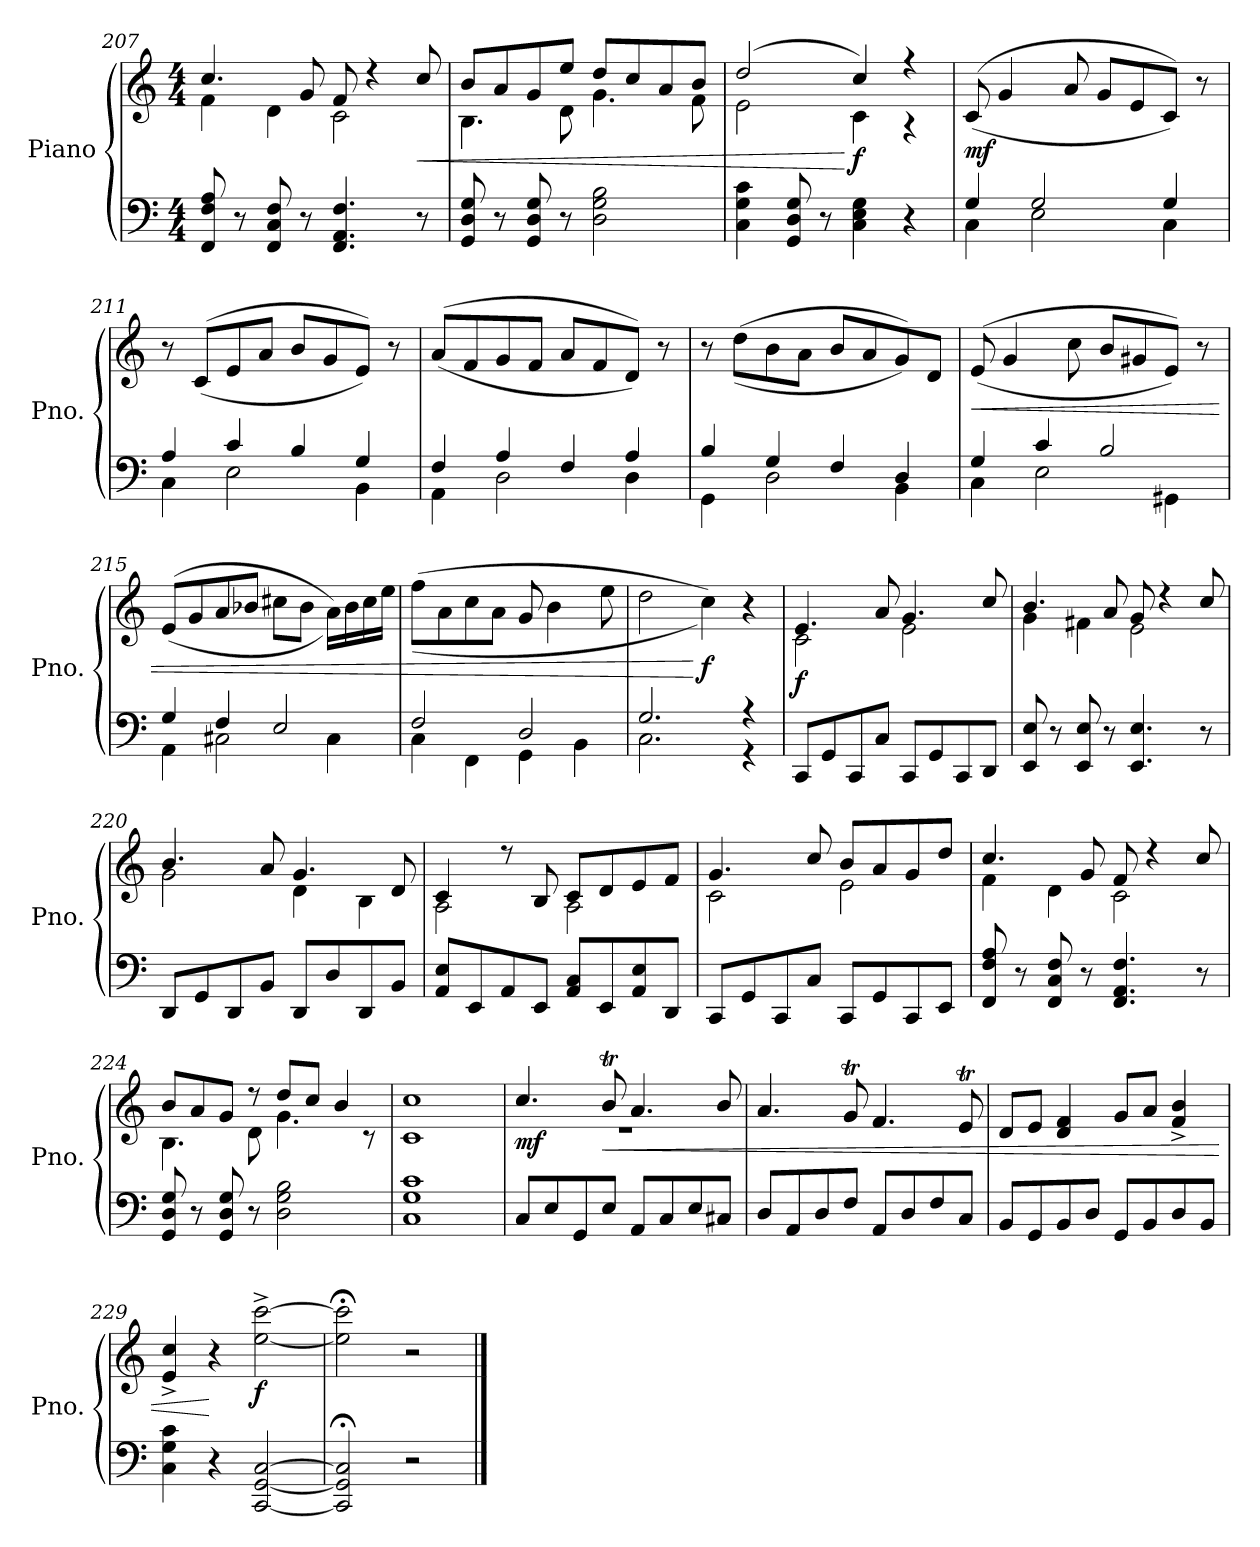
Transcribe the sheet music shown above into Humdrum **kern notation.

**kern	**kern	**dynam
*part1	*part1	*part1
*staff2	*staff1	*staff1/2
*I"Piano	*	*
*I'Pno.	*	*
*clefF4	*clefG2	*
*k[]	*k[]	*
*M4/4	*M4/4	*
=207	=207	=207
*	*^	*
8FF/ 8F/ 8A/	4.cc/	4f\	.
8r	.	.	.
8FF/ 8C/ 8F/	.	4d\	.
8r	8g/	.	.
4.FF/ 4.AA/ 4.F/	8f/	2c\	.
.	4r	.	.
!	!	!	!LO:HP:b
8r	8cc/	.	<
=208	=208	=208	=208
8GG/ 8D/ 8G/	8b/L	4.B\	.
8r	8a/	.	.
8GG/ 8D/ 8G/	8g/	.	.
8r	8ee/J	8d\	.
2D\ 2G\ 2B\	8dd/L	4.g\	.
.	8cc/	.	.
.	8a/	.	.
.	8b/J	8f\	.
=209	=209	=209	=209
4C\ 4G\ 4c\	(>2dd/	2e\	.
8GG/ 8D/ 8G/	.	.	.
8r	.	.	.
!	!	!	!LO:DY:n=1:b
4C\ 4E\ 4G\	4cc/)	4c\	[ f
4r	4r	4r	.
!!LO:LB:g=z
=210	=210	=210	=210
*^	*	*	*
!	!	!	!	!LO:DY:b
*	*	*v	*v	*
4G/	4C\	(<(<8c/	mf
.	.	4g/	.
2G/	2E\	.	.
.	.	8a/	.
.	.	8g/L	.
.	.	8e/	.
4G/	4C\	8c/J))	.
.	.	8r	.
=211	=211	=211	=211
4A/	4C\	8r	.
.	.	(<(<8c/L	.
4c/	2E\	8e/	.
.	.	8a/J	.
4B/	.	8b/L	.
.	.	8g/	.
4G/	4BB\	8e/J))	.
.	.	8r	.
=212	=212	=212	=212
4F/	4AA\	(<(<8a/L	.
.	.	8f/	.
4A/	2D\	8g/	.
.	.	8f/J	.
4F/	.	8a/L	.
.	.	8f/	.
4A/	4D\	8d/J))	.
.	.	8r	.
=213	=213	=213	=213
4B/	4GG\	8r	.
.	.	(>(>8dd\L	.
4G/	2D\	8b\	.
.	.	8a\J	.
4F/	.	8b/L	.
.	.	8a/	.
4D/	4BB\	8g/))	.
.	.	8d/J	.
!!LO:LB:g=z
=214	=214	=214	=214
!	!	!	!LO:HP:b
4G/	4C\	(>(>8e/	<
.	.	4g/	.
4c/	2E\	.	.
.	.	8cc\	.
2B/	.	8b/L	.
.	.	8g#X/	.
.	4GG#X\	8e/J))	.
.	.	8r	.
=215	=215	=215	=215
4G/	4AA\	(>(>8e/L	.
.	.	8g/	.
4F/	2C#X\	8a/	.
.	.	8b-X/J	.
2E/	.	8cc#X\L	.
.	.	8b-\J	.
.	4C#\	16a\LL))	.
.	.	16b-\	.
.	.	16cc#\	.
.	.	16ee\JJ	.
=216	=216	=216	=216
2F/	4C\	(>(>8ff\L	.
.	.	8a\	.
.	4FF\	8cc\	.
.	.	8a\J	.
2D/	4GG\	8g/	.
.	.	4b\	.
.	4BB\	.	.
.	.	8ee\	.
=217	=217	=217	=217
2.G/	2.C\	2dd\	.
!	!	!	!LO:DY:n=1:b
.	.	4cc\))	[ f
4r	4r	4r	.
!!LO:LB:g=z
=218	=218	=218	=218
*	*	*^	*
!	!	!	!	!LO:DY:b
*v	*v	*	*	*
8CC/L	4.e/	2c\	f
8GG/	.	.	.
8CC/	.	.	.
8C/J	8a/	.	.
8CC/L	4.g/	2e\	.
8GG/	.	.	.
8CC/	.	.	.
8DD/J	8cc/	.	.
=219	=219	=219	=219
8EE/ 8E/	4.b/	4g\	.
8r	.	.	.
8EE/ 8E/	.	4f#X\	.
8r	8a/	.	.
4.EE/ 4.E/	8g/	2e\	.
.	4r	.	.
8r	8cc/	.	.
=220	=220	=220	=220
8DD/L	4.b/	2g\	.
8GG/	.	.	.
8DD/	.	.	.
8BB/J	8a/	.	.
8DD/L	4.g/	4d\	.
8D/	.	.	.
8DD/	.	4B\	.
8BB/J	8d/	.	.
=221	=221	=221	=221
8AA/ 8E/L	4c/	2A\	.
8EE/	.	.	.
8AA/	8r	.	.
8EE/J	8B/	.	.
8AA/ 8C/L	8c/L	2A\	.
8EE/	8d/	.	.
8AA/ 8E/	8e/	.	.
8DD/J	8f/J	.	.
!!LO:LB:g=z	!!
=222	=222	=222	=222
8CC/L	4.g/	2c\	.
8GG/	.	.	.
8CC/	.	.	.
8C/J	8cc/	.	.
8CC/L	8b/L	2e\	.
8GG/	8a/	.	.
8CC/	8g/	.	.
8EE/J	8dd/J	.	.
=223	=223	=223	=223
8FF/ 8F/ 8A/	4.cc/	4f\	.
8r	.	.	.
8FF/ 8C/ 8F/	.	4d\	.
8r	8g/	.	.
4.FF/ 4.AA/ 4.F/	8f/	2c\	.
.	4r	.	.
8r	8cc/	.	.
=224	=224	=224	=224
8GG/ 8D/ 8G/	8b/L	4.B\	.
8r	8a/	.	.
8GG/ 8D/ 8G/	8g/J	.	.
8r	8r	8d\	.
2D\ 2G\ 2B\	8dd/L	4.g\	.
.	8cc/J	.	.
.	4b/	.	.
.	.	8r	.
=225	=225	=225	=225
1C 1G 1c	1cc	1c	.
!!LO:PB:g=z	!!
=226	=226	=226	=226
!	!	!	!LO:DY:b
8C/L	4.cc/	1r	mf
8E/	.	.	.
8GG/	.	.	.
!	!	!	!LO:HP:b
8E/J	8bt/	.	<
8AA/L	4.a/	.	.
8C/	.	.	.
8E/	.	.	.
8C#X/J	8b/	.	.
*	*v	*v	*
=227	=227	=227
8D/L	4.a/	.
8AA/	.	.
8D/	.	.
8F/J	8gT/	.
8AA/L	4.f/	.
8D/	.	.
8F/	.	.
8C/J	8et/	.
=228	=228	=228
8BB/L	8d/L	.
8GG/	8e/J	.
8BB/	4d/ 4f/	.
8D/J	.	.
8GG/L	8g/L	.
8BB/	8a/J	.
8D/	4f/^ 4b/^	.
8BB/J	.	.
=229	=229	=229
4C\ 4G\ 4c\	4e/^ 4cc/^	.
4r	4r	[
!	!	!LO:DY:b
[2CC/ [2GG/ [2C/	[2ee\^ [2ccc\^	f
=230	=230	=230
2CC/];< 2GG/];< 2C/];<	2ee\];< 2ccc\];<	.
2r	2r	.
==	==	==
*-	*-	*-
